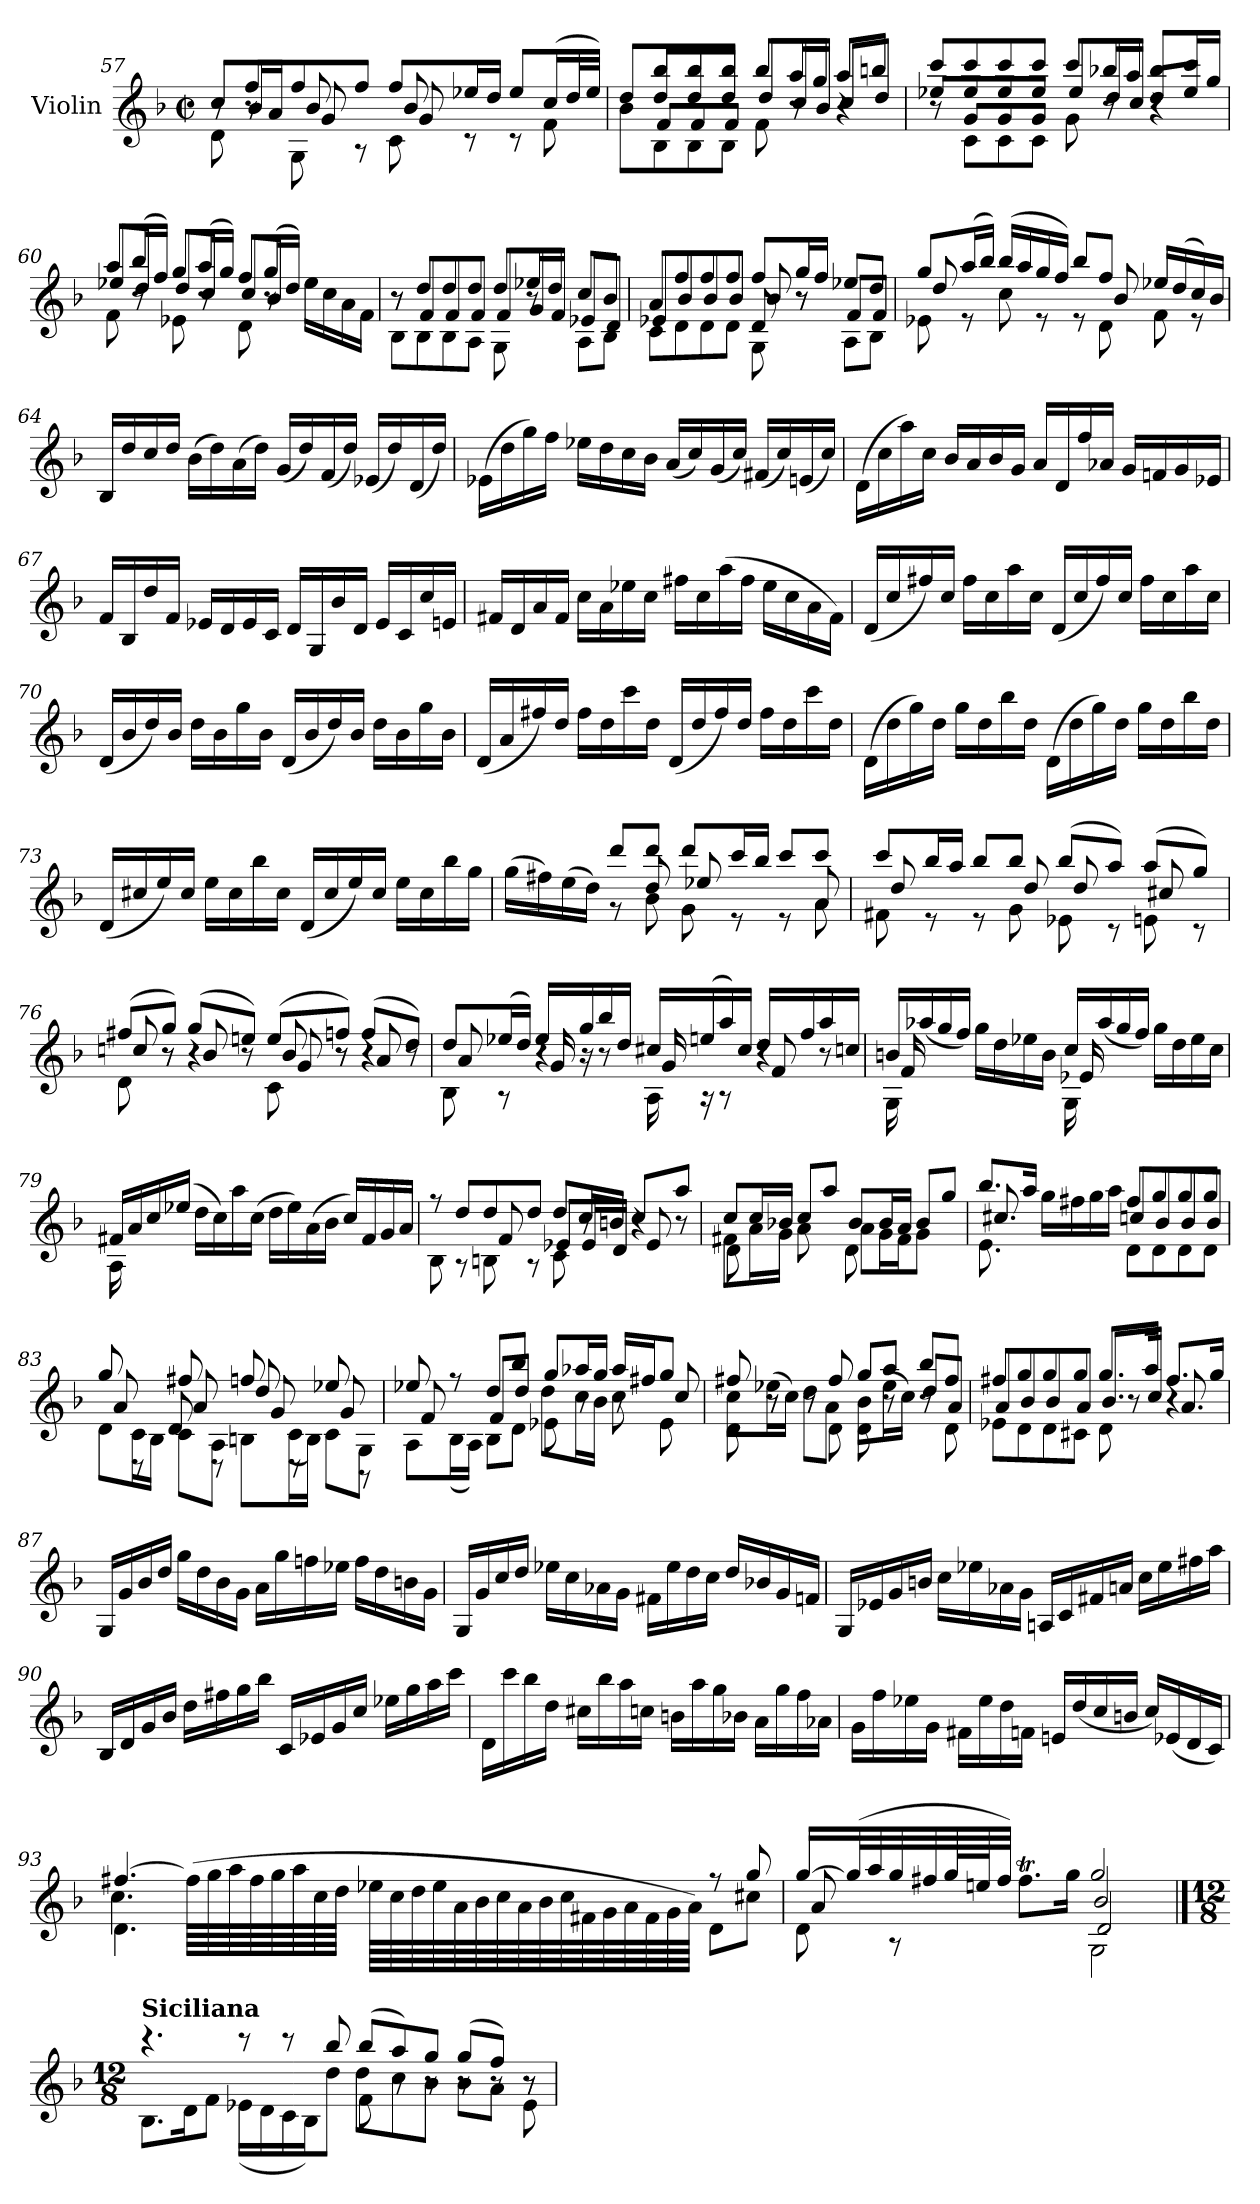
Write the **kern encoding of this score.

**kern
*part1
*staff1
*I"Violin
*I'Vln.
*clefG2
*k[b-]
*M2/2
*met(c|)
=57
*^
*	*^
*	*	*^
8r	8d\	8cc/L	4ryy
8ff/L	8r	16b-/L	.
.	.	16a/JJ	.
8ff/	8G\	8b-/	8g/
8ff/J	8r	8ryy	8ryy
8ff/L	8c\	8b-/	8g/
16ee-X/L	8r	8ryy	8ryy
16dd/JJ	.	.	.
8ee-/L	8r	4ryy	4ryy
(>16cc/L	8f\	.	.
32dd/L	.	.	.
32ee-/JJJ)	.	.	.
=58	=58	=58	=58
8dd/L	8b-\L	8ryy	8ryy
8bb-/	8B-\	8dd/L	8f/L
8bb-/	8B-\	8dd/	8f/
8bb-/J	8B-\J	8dd/J	8f/J
8bb-/L	8f\	8dd/L	2ryy
16aa/L	8r	16cc/L	.
16gg/JJ	.	16b-/JJ	.
8aa/L	4r	8cc/L	.
8bbn/J	.	8dd/J	.
=59	=59	=59	=59
8ccc/L	8r	8ee-X/L	8ryy
8ccc/	8c\L	8ee-/	8g/L
8ccc/	8c\	8ee-/	8g/
8ccc/J	8c\J	8ee-/J	8g/J
8ccc/L	8g\	8ee-/L	2ryy
16bb-X/L	8r	16dd/L	.
16aa/JJ	.	16cc/JJ	.
8bb-/L	4r	8dd/L	.
16ccc/L	.	8ee-/J	.
16gg/JJ	.	.	.
*	*	*v	*v
=60	=60	=60
8aa/L	8f\	8ee-X/L
(>16bb-/L	8r	8dd/J
16ff/JJ)	.	.
8gg/L	8e-X\	8dd/L
(>16aa/L	8r	8cc/J
16gg/JJ)	.	.
8ff/L	8d\	8cc/L
(>16gg/L	8r	8b-/J
16dd/JJ)	.	.
4ryy	16ee-\LL	4ryy
.	16cc\	.
.	16a\	.
.	16f\JJ	.
=61	=61	=61
8r	8B-\L	8r
8dd/L	8B-\	8f/L
8dd/	8B-\	8f/
8dd/J	8A\J	8f/J
8dd/L	8G\	8f/L
16ee-X/L	8r	16g/L
16dd/JJ	.	16f/JJ
8cc/L	8A\L	8e-X/L
8b-/J	8B-\J	8d/J
=62	=62	=62
*	*	*^
8a/L	8c\L	8e-X/L	2ryy
8ff/	8d\	8b-/	.
8ff/	8d\	8b-/	.
8ff/J	8d\J	8b-/J	.
8ff/L	8G\	8b-/	8d/
16gg/L	8r	8r	8ryy
16ff/JJ	.	.	.
8ee-X/L	8A\L	8f/L	4ryy
8dd/J	8B-\J	8f/J	.
*	*	*v	*v
=63	=63	=63
8gg/L	8e-X\	8dd/
(>16aa/L	8r	8ryy
16bb-/JJ)	.	.
(>16bb-/LL	8cc\	4ryy
16aa/	.	.
16gg/	8r	.
16ff/JJ)	.	.
8bb-/L	8r	8ryy
8ff/J	8d\	8b-/
16ee-X/LL	8f\	4ryy
(>16dd/	.	.
16cc/)	8r	.
16b-/JJ	.	.
*v	*v	*v
=64
16B-/LL
16dd/
16cc/
16dd/JJ
(>16b-\LL
16dd\)
(>16a\
16dd\JJ)
(<16g/LL
16dd/)
(<16f/
16dd/JJ)
(<16e-X/LL
16dd/)
(<16d/
16dd/JJ)
=65
(>16e-X\LL
16dd\
16gg\)
16ff\JJ
16ee-X\LL
16dd\
16cc\
16b-\JJ
(<16a/LL
16cc/)
(<16g/
16cc/JJ)
(<16f#X/LL
16cc/)
(<16en/
16cc/JJ)
=66
(>16d\LL
16cc\
16aa\)
16cc\JJ
16b-/LL
16a/
16b-/
16g/JJ
16a/LL
16d/
16ff/
16a-X/JJ
16g/LL
16fn/
16g/
16e-X/JJ
=67
16f/LL
16B-/
16dd/
16f/JJ
16e-X/LL
16d/
16e-/
16c/JJ
16d/LL
16G/
16b-/
16d/JJ
16e-/LL
16c/
16cc/
16en/JJ
=68
16f#X/LL
16d/
16a/
16f#/JJ
16cc\LL
16a\
16ee-X\
16cc\JJ
16ff#X\LL
16cc\
(>16aa\
16ff#\JJ
16ee-\LL
16cc\
16a\
16f#\JJ)
=69
(<16d/LL
16cc/
16ff#X/)
16cc/JJ
16ff#\LL
16cc\
16aa\
16cc\JJ
(<16d/LL
16cc/
16ff#/)
16cc/JJ
16ff#\LL
16cc\
16aa\
16cc\JJ
=70
(<16d/LL
16b-/
16dd/)
16b-/JJ
16dd\LL
16b-\
16gg\
16b-\JJ
(<16d/LL
16b-/
16dd/)
16b-/JJ
16dd\LL
16b-\
16gg\
16b-\JJ
=71
(<16d/LL
16a/
16ff#X/)
16dd/JJ
16ff#\LL
16dd\
16ccc\
16dd\JJ
(<16d/LL
16dd/
16ff#/)
16dd/JJ
16ff#\LL
16dd\
16ccc\
16dd\JJ
=72
(>16d\LL
16dd\
16gg\)
16dd\JJ
16gg\LL
16dd\
16bb-\
16dd\JJ
(>16d\LL
16dd\
16gg\)
16dd\JJ
16gg\LL
16dd\
16bb-\
16dd\JJ
=73
(<16d/LL
16cc#X/
16ee/)
16cc#/JJ
16ee\LL
16cc#\
16bb-\
16cc#\JJ
(<16d/LL
16cc#/
16ee/)
16cc#/JJ
16ee\LL
16cc#\
16bb-\
16gg\JJ
=74
*^
*	*^
4ryy	(>16gg\LL	4ryy
.	16ff#X\)	.
.	(>16ee\	.
.	16dd\JJ)	.
8ddd/L	8r	8ryy
8ddd/J	8b-\	8dd/
8ddd/L	8g\	8ee-X/
16ccc/L	8r	8ryy
16bb-/JJ	.	.
8ccc/L	8r	8ryy
8ccc/J	8a\	8a/
=75	=75	=75
8ccc/L	8f#X\	8dd/
16bb-/L	8r	8ryy
16aa/JJ	.	.
8bb-/L	8r	8ryy
8bb-/J	8g\	8dd/
(>8bb-/L	8e-X\	8dd/
8aa/J)	8r	8ryy
(>8aa/L	8en\	8cc#X/
8gg/J)	8r	8ryy
=76	=76	=76
*	*	*^
(>8ff#X/L	8d\	8ccn/	2ryy
8gg/J)	8r	8r	.
(>8gg/L	4r	8b-/	.
8een/J)	.	8r	.
(>8ee/L	8c\	8b-/	8g/
8ffn/J)	8r	8r	8ryy
(>8ff/L	4r	8a/	4ryy
8dd/J)	.	8r	.
*	*	*v	*v
=77	=77	=77
8dd/L	8B-\	8a/
(>16ee-X/L	8r	8ryy
16dd/JJ)	.	.
16ee-/LL	4r	16g/
16gg/	.	16r
16bb-/	.	8r
16dd/JJ	.	.
16cc#X/LL	16A\	16g/
(>16een/	16r	16ryy
16aa/)	8r	8ryy
16cc#/JJ	.	.
16dd/LL	4r	8f/
16ff/	.	.
16aa/	.	8r
16ccn/JJ	.	.
=78	=78	=78
16bn/LL	16G\	16f/
(<16aa-X/	16ryy	16ryy
16gg/	8ryy	8ryy
16ff/JJ)	.	.
16gg\LL	4ryy	4ryy
16dd\	.	.
16ee-X\	.	.
16b\JJ	.	.
16cc/LL	16G\	16e-X/
(<16aa-/	16ryy	16ryy
16gg/	8ryy	8ryy
16ff/JJ)	.	.
16gg\LL	4ryy	4ryy
16dd\	.	.
16ee-\	.	.
16cc\JJ	.	.
*	*v	*v
=79	=79
16f#X/LL	16A\
16a/	16ryy
16cc/	8ryy
(>16ee-X/JJ	.
16dd\LL	4ryy
16cc\)	.
16aa\	.
(>16cc\JJ	.
16dd\LL	2ryy
16ee-\)	.
(>16a\	.
16b-\JJ	.
16cc/LL)	.
16f#/	.
16g/	.
16a/JJ	.
=80	=80
*	*^
8r	8B-\	4ryy
8dd/L	8r	.
8dd/	8Bn\	8f/
8dd/J	8r	8ryy
8dd/L	8c\	8e-X/L
16cc/L	8r	16e-/L
16bn/JJ	.	16d/JJ
8cc/L	4r	8e-/
8aa/J	.	8r
=81	=81	=81
8cc/L	8f#X\L	8d\
16cc/L	16a\L	8ryy
16b-X/JJ	16g\JJ	.
8cc/L	8a\	4ryy
8aa/J	8ryy	.
8b-/L	8a\L	8d\
16b-/L	16g\L	8ryy
16a/JJ	16f#\J	.
8b-/L	8g\J	4ryy
8gg/J	8ryy	.
=82	=82	=82
8.bb-/L	8.e\	8.cc#X/
16aa/Jk	16ryy	16ryy
4ryy	16gg\LL	4ryy
.	16ff#X\	.
.	16gg\	.
.	16aa\JJ	.
8ff#/L	8d\L	8ccn/L
8gg/	8d\	8b-/
8gg/	8d\	8b-/
8gg/J	8d\J	8b-/J
=83	=83	=83
*	*	*^
8gg/	8d\L	8a/	4ryy
8ryy	16c\L	8r	.
.	16B-\JJ	.	.
8ff#X/	8c\L	8a/	8d/
8ryy	8A\J	8r	8ryy
8ffn/	8Bn\L	8dd/	8g/
8ryy	(<16c\L	8r	8ryy
.	16B\JJ)	.	.
8ee-X/	8c\L	8g/	4ryy
8ryy	8G\J	8r	.
*	*	*v	*v
=84	=84	=84
8ee-X/	8A\L	8f/
8r	(<16B-\L	8ryy
.	16A\JJ)	.
8dd/L	8B-\L	8f/L
8bb-/J	8d\J	8dd/J
8gg/L	8e-X\	8dd\L
16aa-X/L	8r	16cc\L
16gg/JJ	.	16b-\JJ
16aa-/LL	8r	8cc\
16ff#X/J	.	.
8gg/J	8e-\	8cc/
=85	=85	=85
8ff#X/	8d\	8cc\L
8r	8r	(<16ee-X\L
.	.	16cc\JJ)
8r	8r	8dd\L
8ff#/	8d\	8a\J
8gg/L	8d\	8b-\L
8aa/J	8r	(<16ee-\L
.	.	16cc\JJ)
8bb-/L	8r	8dd/L
8ff#/J	8d\	8a/J
=86	=86	=86
8ff#X/L	8e-X\L	8a/L
8gg/	8d\	8b-/
8gg/	8d\	8b-/
8gg/J	8c#X\J	8a/J
8.gg/L	8d\	8.b-/L
.	8r	.
16aa/Jk	.	16cc/Jk
8.ff#/L	4r	8.a/
16gg/Jk	.	16ryy
*v	*v	*v
=87
16G/LL
16g/
16b-/
16dd/JJ
16gg\LL
16dd\
16b-\
16g\JJ
16a\LL
16gg\
16ffn\
16ee-X\JJ
16ff\LL
16dd\
16bn\
16g\JJ
=88
16G/LL
16g/
16cc/
16dd/JJ
16ee-X\LL
16cc\
16a-X\
16g\JJ
16f#X\LL
16ee-\
16dd\
16cc\JJ
16dd/LL
16b-X/
16g/
16fn/JJ
=89
16G/LL
16e-X/
16g/
16bn/JJ
16cc\LL
16ee-X\
16a-X\
16g\JJ
16An/LL
16c/
16f#X/
16an/JJ
16cc\LL
16ee-\
16ff#X\
16aa\JJ
=90
16B-/LL
16d/
16g/
16b-/JJ
16dd\LL
16ff#X\
16gg\
16bb-\JJ
16c/LL
16e-X/
16g/
16cc/JJ
16ee-X\LL
16gg\
16aa\
16ccc\JJ
=91
16d\LL
16ccc\
16bb-\
16dd\JJ
16cc#X\LL
16bb-\
16aa\
16ccn\JJ
16bn\LL
16aa\
16gg\
16b-X\JJ
16a\LL
16gg\
16ff\
16a-X\JJ
=92
16g\LL
16ff\
16ee-X\
16g\JJ
16f#X\LL
16ee-\
16dd\
16fn\JJ
16en/LL
(<16dd/
16cc/
16bn/JJ
16cc/LL)
(<16e-X/
16d/
16c/JJ)
=93
*^
*	*^
[4.ff#X/	4.d\	4.cc\
*MM40	*	*
(>64ff#\LLLL]	8ryy	8ryy
64gg\	.	.
64aa\	.	.
64ff#\	.	.
64gg\	.	.
64aa\	.	.
64cc\	.	.
64dd\JJJJ	.	.
64ee-X\LLLL	4ryy	2ryy
64cc\	.	.
64dd\	.	.
64ee-\	.	.
64a\	.	.
64b-\	.	.
64cc\	.	.
64a\	.	.
64b-\	.	.
64cc\	.	.
64f#X\	.	.
64g\	.	.
64a\	.	.
64f#\	.	.
64g\	.	.
64a\JJJJ)	.	.
8r	8d\L	.
8gg/	8cc#X\J	.
=94	=94	=94
*	*	*^
[16gg/LL	8d\	8a/	2ryy
(>32gg/L]	.	.	.
32aa/	.	.	.
32gg/	8r	8ryy	.
32ff#X/	.	.	.
64gg/L	.	.	.
64een/J	.	.	.
32ff#/JJJ)	.	.	.
8.ff#t\L	4ryy	4ryy	.
16gg\Jk	.	.	.
2gg/	2G\	2b-/	2d/
*v	*v	*v	*v
==1
*M12/8
*^
*	*^
*	*	*^
!LO:TX:a:B:t=Siciliana	!	!	!
*	*	*v	*v
4.r	8.B-\L	2.ryy
.	16d\K	.
.	8f\J	.
8r	(<16e-X\LL	.
.	16d\	.
8r	16c\	.
.	16B-\J)	.
8bb-/	8dd\J	.
(>8bb-/L	8f\	8dd\L
8aa/)	8r	8cc\
8gg/J	8r	8b-\J
(>8gg/L	8r	8b-\L
8ff/J)	8r	8a\J
8r	8e-\	8r
*v	*v	*v
=
*-
